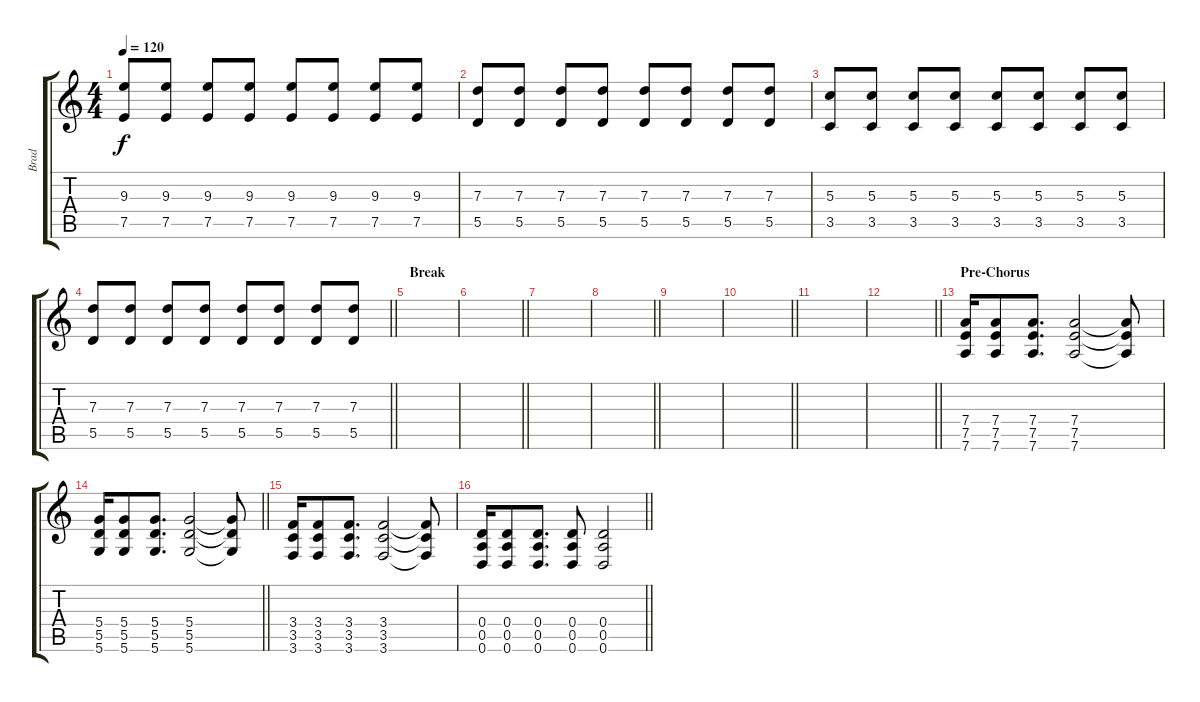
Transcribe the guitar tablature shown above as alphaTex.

\track ("Brad" "Brad") {instrument distortionguitar}
\staff {score tabs}
\tuning (E4 B3 G3 D3 A2 D2) {hide}
\ts (4 4)
\tempo 120
\clef g2
\ks c
(9.3 7.5).8{dy f} (9.3 7.5).8 (9.3 7.5).8 (9.3 7.5).8 (9.3 7.5).8 (9.3 7.5).8 (9.3 7.5).8 (9.3 7.5).8 |
(7.3 5.5).8 (7.3 5.5).8 (7.3 5.5).8 (7.3 5.5).8 (7.3 5.5).8 (7.3 5.5).8 (7.3 5.5).8 (7.3 5.5).8 |
(5.3 3.5).8 (5.3 3.5).8 (5.3 3.5).8 (5.3 3.5).8 (5.3 3.5).8 (5.3 3.5).8 (5.3 3.5).8 (5.3 3.5).8 |
\barLineRight lightlight
(7.3 5.5).8 (7.3 5.5).8 (7.3 5.5).8 (7.3 5.5).8 (7.3 5.5).8 (7.3 5.5).8 (7.3 5.5).8 (7.3 5.5).8 |
\section ("" "Break")
|
\barLineRight lightlight
|
|
\barLineRight lightlight
|
|
\barLineRight lightlight
|
|
\barLineRight lightlight
|
\section ("" "Pre-Chorus")
(7.4 7.5 7.6).16 (7.4 7.5 7.6).8 (7.4 7.5 7.6).8{d} (7.4 7.5 7.6).2 (7.4{t} 7.5{t} 7.6{t}).8 |
\barLineRight lightlight
(5.4 5.5 5.6).16 (5.4 5.5 5.6).8 (5.4 5.5 5.6).8{d} (5.4 5.5 5.6).2 (5.4{t} 5.5{t} 5.6{t}).8 |
(3.4 3.5 3.6).16 (3.4 3.5 3.6).8 (3.4 3.5 3.6).8{d} (3.4 3.5 3.6).2 (3.4{t} 3.5{t} 3.6{t}).8 |
\barLineRight lightlight
(0.4 0.5 0.6).16 (0.4 0.5 0.6).8 (0.4 0.5 0.6).8{d} (0.4 0.5 0.6).8 (0.4 0.5 0.6).2
